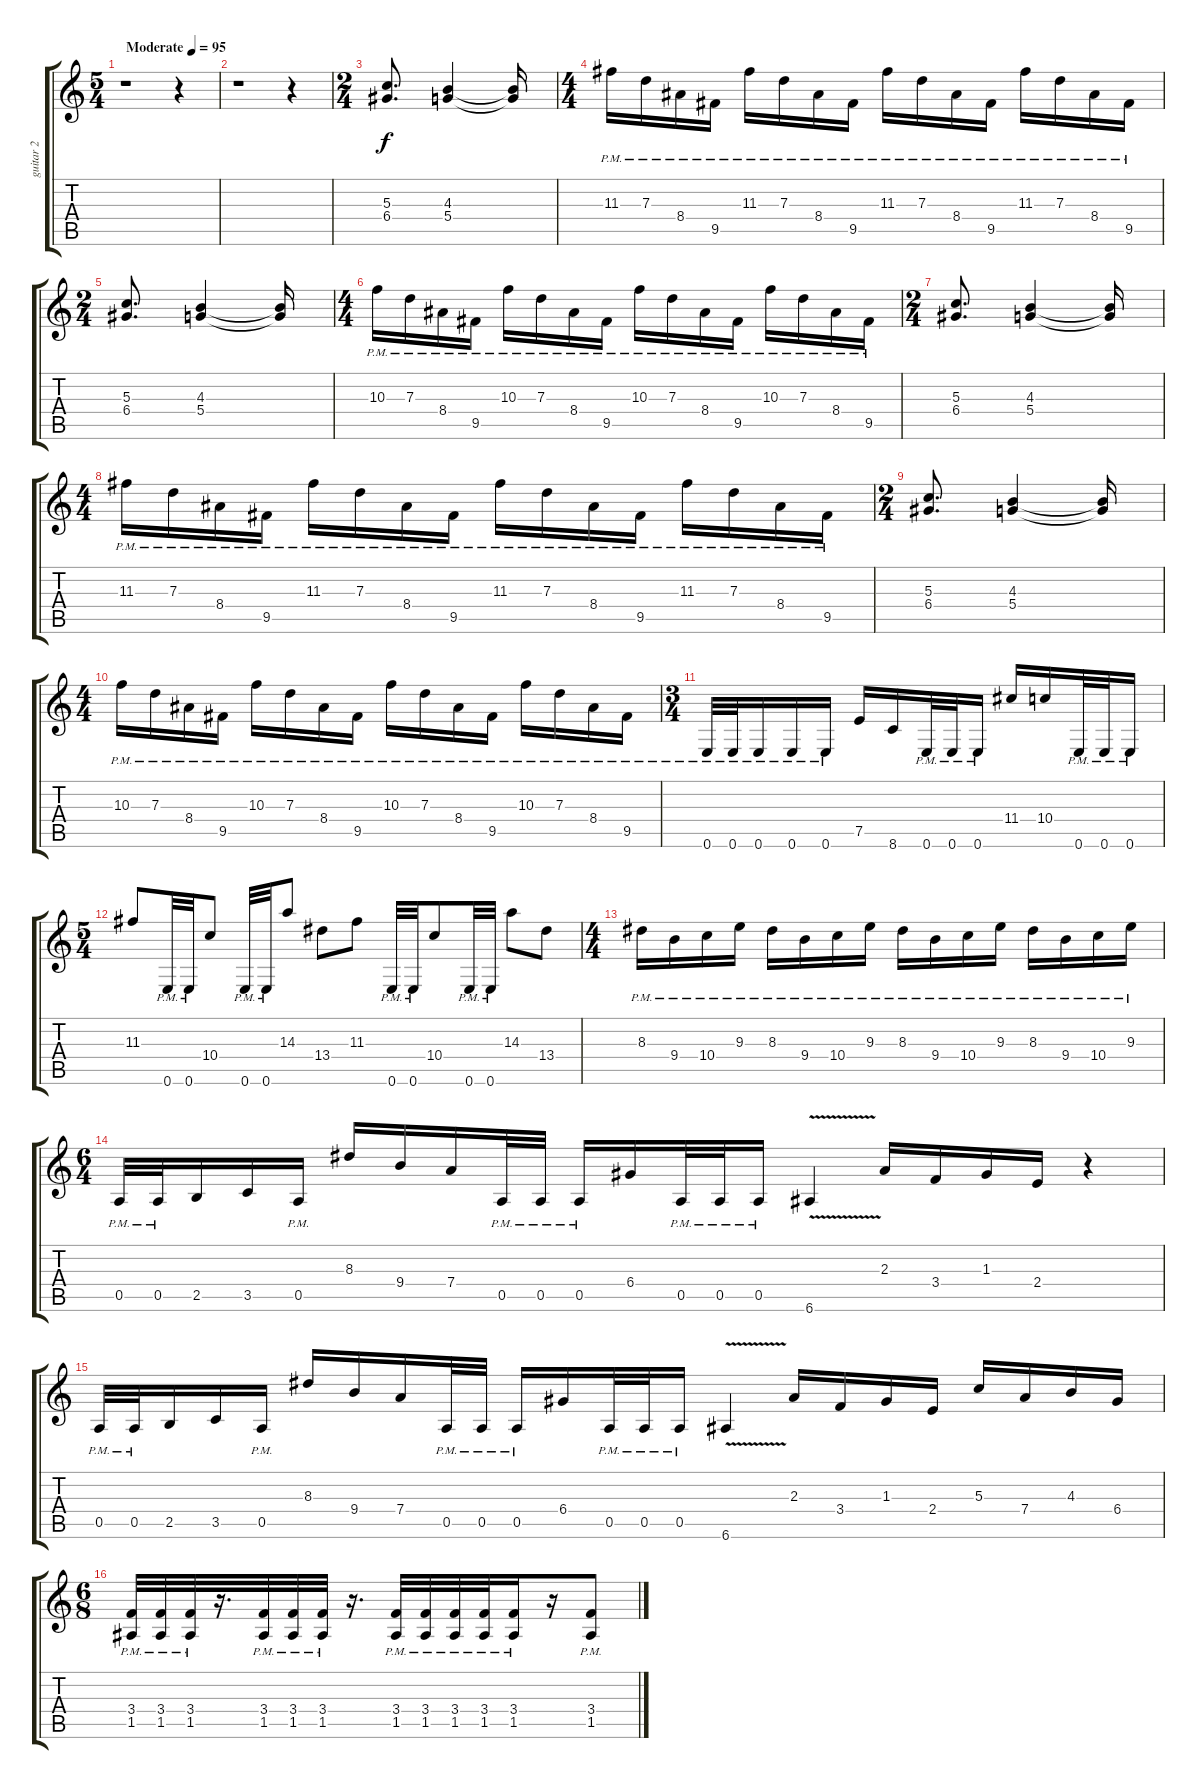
\track ("guitar 2" "guitar 2") {instrument distortionguitar}
\staff {score tabs}
\tuning (E4 B3 G3 D3 A2 E2) {hide}
\ts (5 4)
\tempo (95 "Moderate")
\clef g2
\ks c
r.1{dy f instrument distortionguitar} r.4 |
r.1 r.4 |
\ts (2 4)
(5.3 6.4).8{d} (4.3 5.4).4 (4.3{t} 5.4{t}).16 |
\ts (4 4)
11.3{pm}.16 7.3{pm}.16 8.4{pm}.16 9.5{pm}.16 11.3{pm}.16 7.3{pm}.16 8.4{pm}.16 9.5{pm}.16 11.3{pm}.16 7.3{pm}.16 8.4{pm}.16 9.5{pm}.16 11.3{pm}.16 7.3{pm}.16 8.4{pm}.16 9.5{pm}.16 |
\ts (2 4)
(5.3 6.4).8{d} (4.3 5.4).4 (4.3{t} 5.4{t}).16 |
\ts (4 4)
10.3{pm}.16 7.3{pm}.16 8.4{pm}.16 9.5{pm}.16 10.3{pm}.16 7.3{pm}.16 8.4{pm}.16 9.5{pm}.16 10.3{pm}.16 7.3{pm}.16 8.4{pm}.16 9.5{pm}.16 10.3{pm}.16 7.3{pm}.16 8.4{pm}.16 9.5{pm}.16 |
\ts (2 4)
(5.3 6.4).8{d} (4.3 5.4).4 (4.3{t} 5.4{t}).16 |
\ts (4 4)
11.3{pm}.16 7.3{pm}.16 8.4{pm}.16 9.5{pm}.16 11.3{pm}.16 7.3{pm}.16 8.4{pm}.16 9.5{pm}.16 11.3{pm}.16 7.3{pm}.16 8.4{pm}.16 9.5{pm}.16 11.3{pm}.16 7.3{pm}.16 8.4{pm}.16 9.5{pm}.16 |
\ts (2 4)
(5.3 6.4).8{d} (4.3 5.4).4 (4.3{t} 5.4{t}).16 |
\ts (4 4)
10.3{pm}.16 7.3{pm}.16 8.4{pm}.16 9.5{pm}.16 10.3{pm}.16 7.3{pm}.16 8.4{pm}.16 9.5{pm}.16 10.3{pm}.16 7.3{pm}.16 8.4{pm}.16 9.5{pm}.16 10.3{pm}.16 7.3{pm}.16 8.4{pm}.16 9.5{pm}.16 |
\ts (3 4)
0.6{pm}.32 0.6{pm}.32 0.6{pm}.16 0.6{pm}.16 0.6{pm}.16 7.5.16 8.6.16 0.6{pm}.32 0.6{pm}.32 0.6{pm}.16 11.4.16 10.4.16 0.6{pm}.32 0.6{pm}.32 0.6{pm}.16 |
\ts (5 4)
11.3.8 0.6{pm}.32 0.6{pm}.32 10.4.8 0.6{pm}.32 0.6{pm}.32 14.3.8 13.4.8 11.3.8 0.6{pm}.32 0.6{pm}.32 10.4.8 0.6{pm}.32 0.6{pm}.32 14.3.8 13.4.8 |
\ts (4 4)
8.3{pm}.16 9.4{pm}.16 10.4{pm}.16 9.3{pm}.16 8.3{pm}.16 9.4{pm}.16 10.4{pm}.16 9.3{pm}.16 8.3{pm}.16 9.4{pm}.16 10.4{pm}.16 9.3{pm}.16 8.3{pm}.16 9.4{pm}.16 10.4{pm}.16 9.3{pm}.16 |
\ts (6 4)
0.5{pm}.32 0.5{pm}.32 2.5.16 3.5.16 0.5{pm}.16 8.3.16 9.4.16 7.4.16 0.5{pm}.32 0.5{pm}.32 0.5{pm}.16 6.4.16 0.5{pm}.32 0.5{pm}.32 0.5{pm}.16 6.6{v}.4 2.3.16 3.4.16 1.3.16 2.4.16 r.4 |
0.5{pm}.32 0.5{pm}.32 2.5.16 3.5.16 0.5{pm}.16 8.3.16 9.4.16 7.4.16 0.5{pm}.32 0.5{pm}.32 0.5{pm}.16 6.4.16 0.5{pm}.32 0.5{pm}.32 0.5{pm}.16 6.6{v}.4 2.3.16 3.4.16 1.3.16 2.4.16 5.3.16 7.4.16 4.3.16 6.4.16 |
\ts (6 8)
(3.4{pm} 1.5{pm}).32 (3.4{pm} 1.5{pm}).32 (3.4{pm} 1.5{pm}).32 r.16{d} (3.4{pm} 1.5{pm}).32 (3.4{pm} 1.5{pm}).32 (3.4{pm} 1.5{pm}).32 r.16{d} (3.4{pm} 1.5{pm}).32 (3.4{pm} 1.5{pm}).32 (3.4{pm} 1.5{pm}).32 (3.4{pm} 1.5{pm}).32 (3.4{pm} 1.5{pm}).16 r.16 (3.4{pm} 1.5{pm}).8
